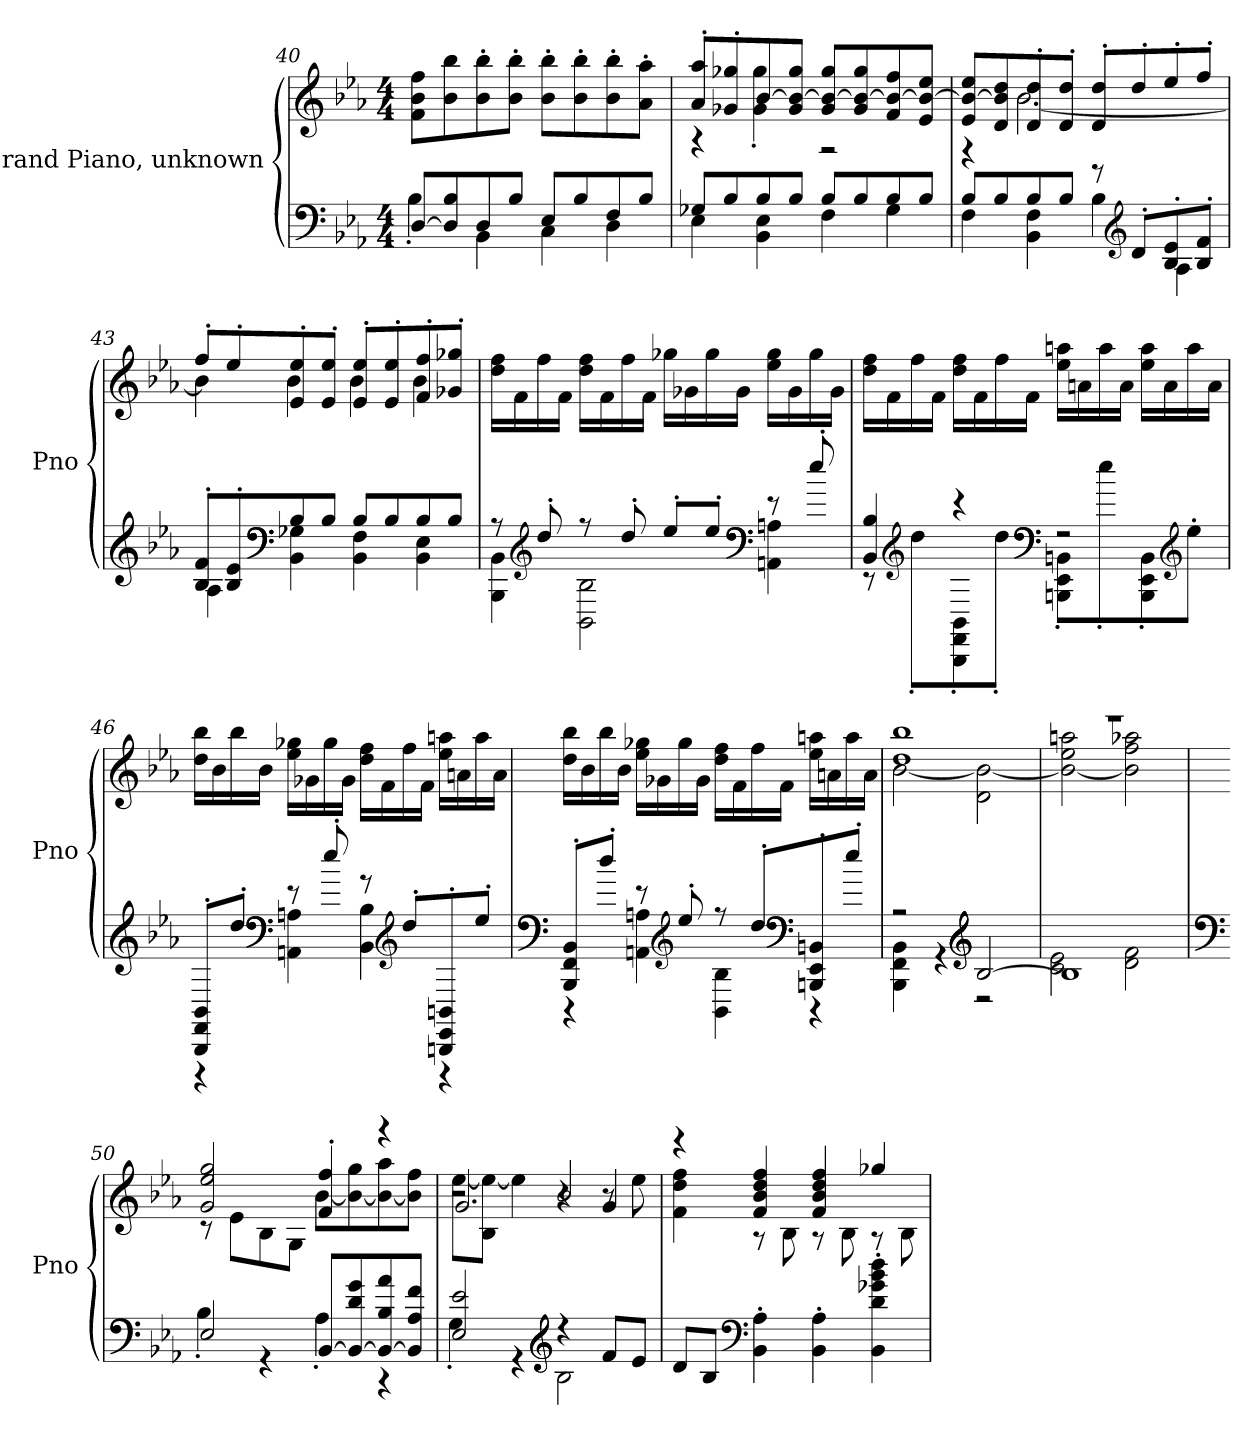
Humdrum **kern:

**kern	**kern
*part1	*part1
*staff2	*staff1
*I"Grand Piano, unknown	*
*I'Pno	*
*clefF4	*clefG2
*k[b-e-a-]	*k[b-e-a-]
*M4/4	*M4/4
=40	=40
*^	*
[8D/L	4B-'\	8f\ 8b-\ 8ff\L
8D/] 8B-/	.	8b-\ 8bb-\
8D/	4BB-\	8b-\' 8bb-\'
8B-/J	.	8b-\' 8bb-\'J
8E-/L	4C\	8b-\' 8bb-\'L
8B-/	.	8b-\' 8bb-\'
8F/	4D\	8b-\' 8bb-\'
8B-/J	.	8a-\' 8aa-\'J
=41	=41	=41
*	*	*^
8G-X/L	4E-\	8a-/' 8aa-/'L	4r
8B-/	.	8g-X/' 8gg-X/'	.
8B-/	4BB-\ 4E-\	[8b-/	4g-\' 4gg-\'
8B-/J	.	8g-/ 8b-/_ 8gg-/J	.
8B-/L	4F\	8g-/ 8b-/_ 8gg-/L	2r
8B-/	.	8g-/ 8b-/_ 8gg-/	.
8B-/	4G-\	8f/ 8b-/_ 8ff/	.
8B-/J	.	8e-/ 8b-/_ 8ee-/J	.
!!LO:LB:g=z	!!
=42	=42	=42	=42
8B-/L	4F\	8e-/ 8b-/_ 8ee-/L	4r
8B-/	.	8d/ 8b-/] 8dd/	.
8B-/	4BB-\ 4F\	8d/' 8dd/'	[2.b-\
8B-/J	.	8d/' 8dd/'J	.
8r	4B-\	8d/' 8dd/'L	.
*clefG2	*	*	*
8d'/L	.	8dd'/	.
8B-/' 8e-/'	4A-\	8ee-'/	.
8B-/' 8f/'J	.	8ff'/J	.
=43	=43	=43	=43
8B-/' 8f/'L	4A-\	8ff'/L	4b-\]
8B-/' 8e-/'	.	8ee-'/	.
*clefF4	*	*	*
8B-/	4BB-\ 4G-X\	8e-/' 8ee-/'	4b-\
8B-/J	.	8e-/' 8ee-/'J	.
8B-/L	4BB-\ 4F\	8e-/' 8ee-/'L	4b-\
8B-/	.	8e-/' 8ee-/'	.
8B-/	4BB-\ 4E-\	8f/' 8ff/'	4b-\
8B-/J	.	8g-X/' 8gg-X/'J	.
*	*	*v	*v
!!LO:PB:g=z
=44	=44	=44
8r	4BBB-\ 4BB-\	16dd\ 16ff\LL
.	.	16f\
*clefG2	*	*
8dd'/	.	16ff\
.	.	16f\JJ
8r	2BB-\ 2B-\	16dd\ 16ff\LL
.	.	16f\
8dd'/	.	16ff\
.	.	16f\JJ
8ee-'/L	.	16gg-X\LL
.	.	16g-X\
8ee-'/J	.	16gg-\
.	.	16g-\JJ
*clefF4	*	*
8r	4AAn\ 4An\	16ee-\ 16gg-\LL
.	.	16g-\
8ee-'/	.	16gg-\
.	.	16g-\JJ
=45	=45	=45
4BB-/ 4B-/	8r	16dd\ 16ff\LL
.	.	16f\
*clefG2	*	*
.	8dd'\L	16ff\
.	.	16f\JJ
4r	8BBB-\' 8FF\' 8BB-\'	16dd\ 16ff\LL
.	.	16f\
.	8dd'\J	16ff\
.	.	16f\JJ
*clefF4	*	*
2r	8BBBn\' 8EE-\' 8BBn\'L	16ee-\ 16aan\LL
.	.	16an\
.	8ee-'\	16aa\
.	.	16a\JJ
.	8BBB\' 8EE-\' 8BB\'	16ee-\ 16aa\LL
.	.	16a\
*clefG2	*	*
.	8ee-'\J	16aa\
.	.	16a\JJ
!!LO:LB:g=z
=46	=46	=46
8BBB-/' 8FF/' 8BB-/'L	4r	16dd\ 16bb-\LL
.	.	16b-\
8dd'/J	.	16bb-\
.	.	16b-\JJ
*clefF4	*	*
8r	4AAn\ 4An\	16ee-\ 16gg-X\LL
.	.	16g-X\
8ee-'/	.	16gg-\
.	.	16g-\JJ
8r	4BB-\ 4B-\	16dd\ 16ff\LL
.	.	16f\
*clefG2	*	*
8dd'/L	.	16ff\
.	.	16f\JJ
8BBBn/' 8EE-/' 8BBn/'	4r	16ee-\ 16aan\LL
.	.	16an\
8ee-'/J	.	16aa\
.	.	16a\JJ
=47	=47	=47
*clefF4	*	*
8BBB-/' 8FF/' 8BB-/'L	4r	16dd\ 16bb-\LL
.	.	16b-\
8dd'/J	.	16bb-\
.	.	16b-\JJ
8r	4AAn\ 4An\	16ee-\ 16gg-X\LL
.	.	16g-X\
*clefG2	*	*
8ee-'/	.	16gg-\
.	.	16g-\JJ
8r	4BB-\ 4B-\	16dd\ 16ff\LL
.	.	16f\
8dd'/L	.	16ff\
.	.	16f\JJ
*clefF4	*	*
8BBBn/' 8EE-/' 8BBn/'	4r	16ee-\ 16aan\LL
.	.	16an\
8ee-'/J	.	16aa\
.	.	16a\JJ
=48	=48	=48
*	*	*^
2r	4BBB-\ 4FF\ 4BB-\	1dd 1bb-	[2b-\
.	4r	.	.
*clefG2	*	*	*
[2B-/	2r	.	2d\ 2b-\_
!!LO:LB:g=z	!!
=49	=49	=49	=49
1B-]	2c\ 2e-\	1r	2b-\_ 2ee-\ 2aan\
.	2d\ 2f\	.	2b-\] 2ff\ 2aa-X\
=50	=50	=50	=50
*clefF4	*	*	*
2E-/	4B-'\	2g/ 2ee-/ 2gg/	8r
.	.	.	8e-\L
.	4r	.	8B-\
.	.	.	8G\J
[8BB-/L	4A-'\	4f/' 4ff/'	[8b-\L
8BB-/_ 8d/ 8g/	.	.	8b-\_ 8gg\
8BB-/_ 8B-/ 8a-/	4r	4r	8b-\_ 8aa-\
8BB-/] 8A-/ 8f/J	.	.	8b-\] 8ff\J
=51	=51	=51	=51
*	*	*	*^
2E-/ 2e-/	4G'\	2r	[8ee-\L	2.g/
.	.	.	8B-\ 8ee-\_J	.
.	4r	.	4ee-\]	.
*clefG2	*	*	*	*
4r	2B-\	2b-/	4r	.
8f/L	.	.	8r	4g/
8e-/J	.	.	8ee-\	.
*v	*v	*	*	*
*	*	*v	*v
=52	=52	=52
8d/L	4r	4f\ 4dd\ 4ff\
8B-/J	.	.
*clefF4	*	*
4BB-\' 4A-\'	4f/ 4b-/ 4dd/ 4ff/	8r
.	.	8B-\
4BB-\' 4A-\'	4f/ 4b-/ 4dd/ 4ff/	8r
.	.	8B-\
4BB-\' 4d\' 4g-X\' 4b-\' 4dd\'	4gg-X/	8r
.	.	8B-\
*	*v	*v
=	=
*-	*-
